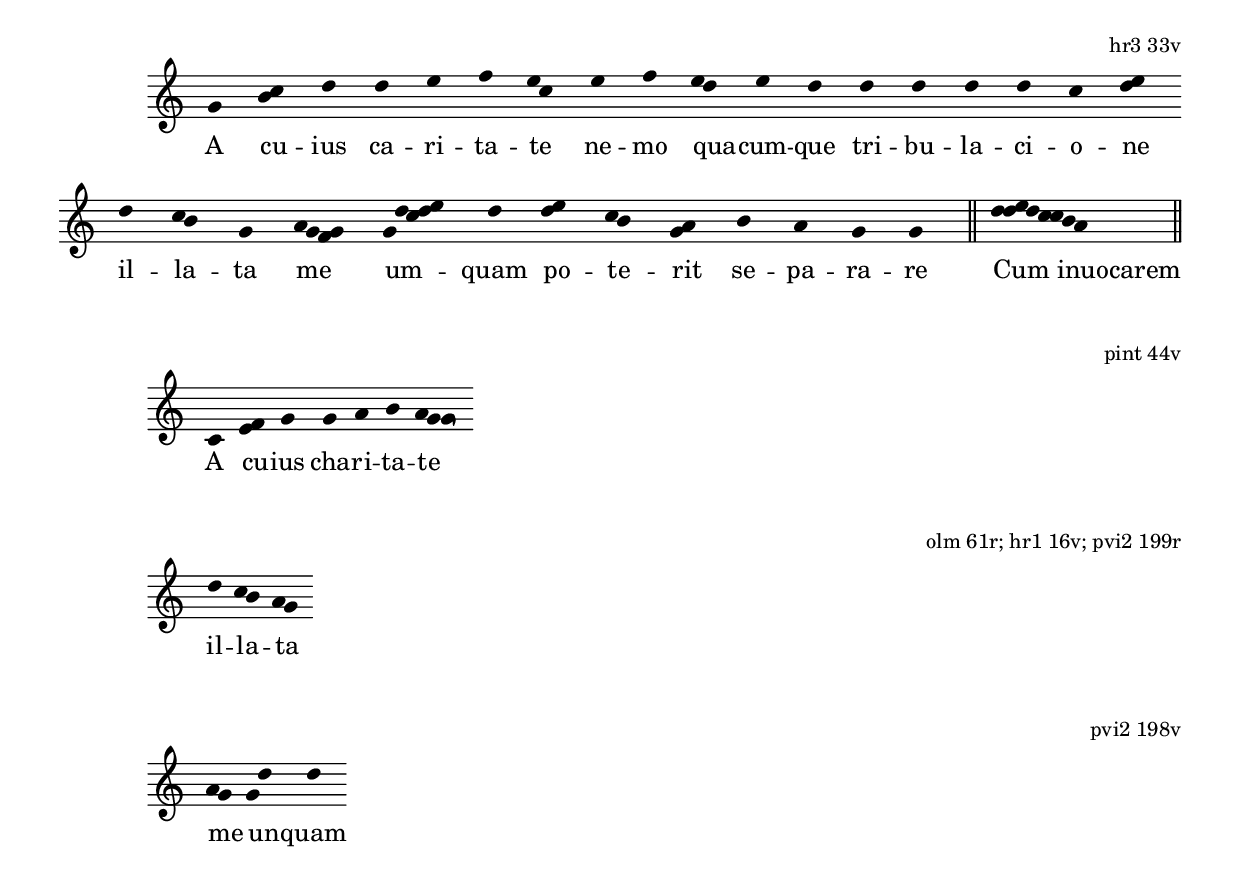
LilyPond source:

\version "2.19.32"

\include "../lib/synopsis.ily"

\score {
  \transpose c c' {
    \plainchant
    g \bar "" \melisma { b c' } d' \bar "" d' e' f' \melisma { e' c' } \bar ""
    e' f' \bar "" \melisma { e' d' } e' d' \bar "" d' d' d' d' c' \melisma { d' e' } \bar "" d' \melisma { c' b } g \bar ""
    \melisma { a g f g } \bar "" \melisma { g d' c' d' e' } d' \bar "" \melisma { d' e' } \melisma { c' b } \melisma { g a } \bar "" b a g g \bar "||"

    \melisma { d' d' e' d' c' c' b a } \bar "||"
  }
  \addlyrics {
    A cu -- ius ca -- ri -- ta -- te
    ne -- mo qua -- cum -- que tri -- bu -- la -- ci -- o -- ne il -- la -- ta
    me um -- quam po -- te -- rit se -- pa -- ra -- re

    Cum_inuocarem
  }
  \header {
    fontes = "hr3 33v"
  }
}

\score {
  \transpose c c' {
    \plainchant
    c \melisma { e f } g g a b \melisma { a g \strophicus g }
  }
  \addlyrics {
    A cu -- ius cha -- ri -- ta -- te
  }
  \header {
    fontes = "pint 44v"
  }
}

\score {
  \transpose c c' {
    \plainchant
    d' \melisma { c' b } \melisma { a g }
  }
  \addlyrics {
    il -- la -- ta
  }
  \header {
    fontes = "olm 61r; hr1 16v; pvi2 199r"
  }
}

\score {
  \transpose c c' {
    \plainchant
    \melisma { a g } \melisma { g d' } d'
  }
  \addlyrics {
    me un -- quam
  }
  \header {
    fontes = "pvi2 198v"
  }
}
